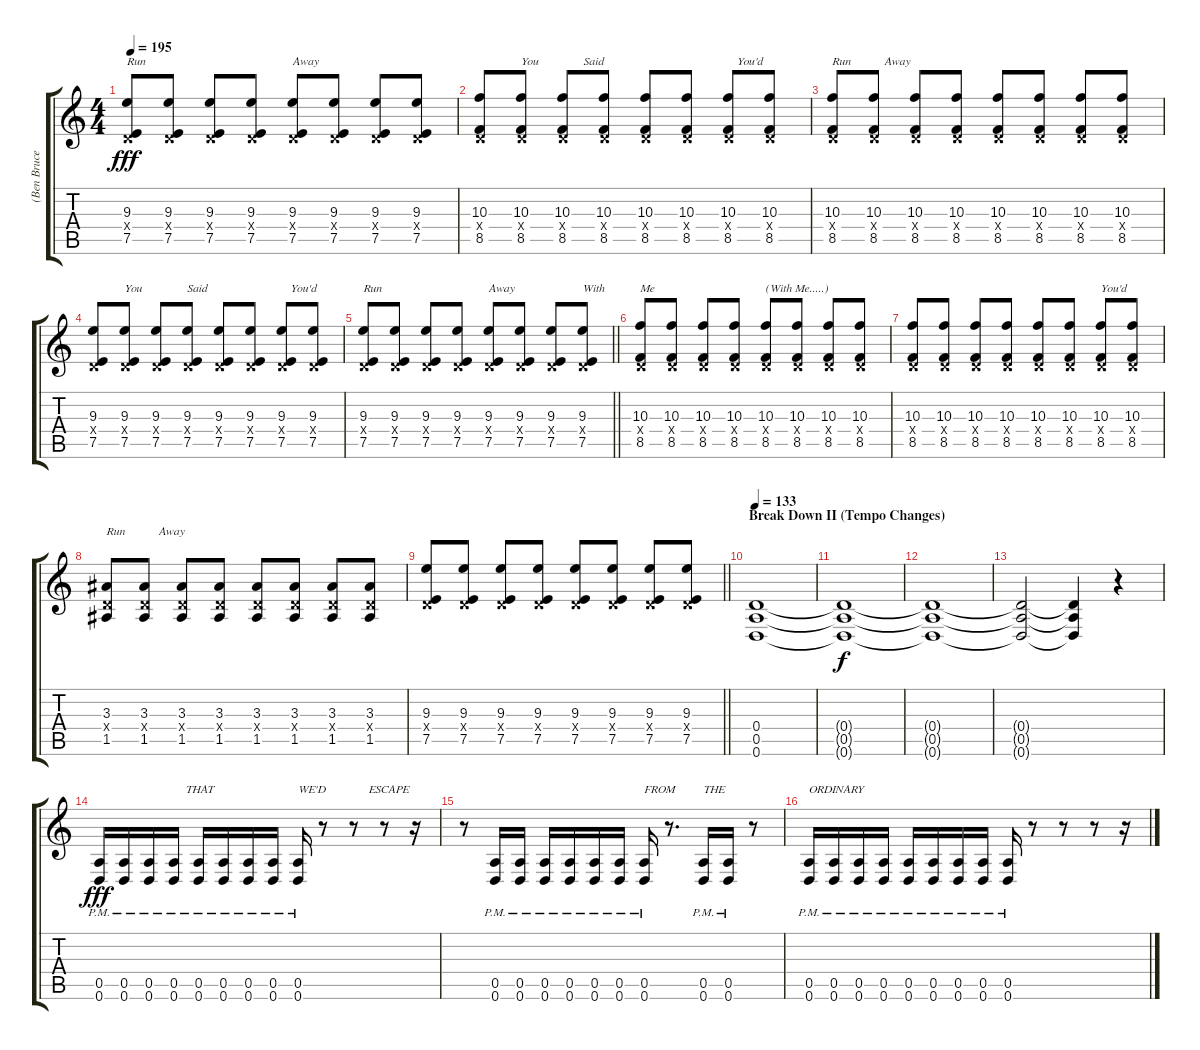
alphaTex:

\track ("(Ben Bruce) Lead Guitar" "(Ben Bruce") {instrument distortionguitar}
\staff {score tabs}
\tuning (E4 B3 G3 D3 A2 D2) {hide}
\ts (4 4)
\tempo 195
\clef g2
\ks c
(9.3 0.4{x} 7.5).8{txt "Run" dy fff} (9.3 0.4{x} 7.5).8 (9.3 0.4{x} 7.5).8 (9.3 0.4{x} 7.5).8 (9.3 0.4{x} 7.5).8{txt "Away"} (9.3 0.4{x} 7.5).8 (9.3 0.4{x} 7.5).8 (9.3 0.4{x} 7.5).8 |
(10.3 0.4{x} 8.5).8 (10.3 0.4{x} 8.5).8{txt "You               Said"} (10.3 0.4{x} 8.5).8 (10.3 0.4{x} 8.5).8 (10.3 0.4{x} 8.5).8 (10.3 0.4{x} 8.5).8 (10.3 0.4{x} 8.5).8{txt "   You'd"} (10.3 0.4{x} 8.5).8 |
(10.3 0.4{x} 8.5).8{txt "Run           Away"} (10.3 0.4{x} 8.5).8 (10.3 0.4{x} 8.5).8 (10.3 0.4{x} 8.5).8 (10.3 0.4{x} 8.5).8 (10.3 0.4{x} 8.5).8 (10.3 0.4{x} 8.5).8 (10.3 0.4{x} 8.5).8 |
(9.3 0.4{x} 7.5).8 (9.3 0.4{x} 7.5).8{txt "You               Said"} (9.3 0.4{x} 7.5).8 (9.3 0.4{x} 7.5).8 (9.3 0.4{x} 7.5).8 (9.3 0.4{x} 7.5).8 (9.3 0.4{x} 7.5).8{txt "   You'd"} (9.3 0.4{x} 7.5).8 |
\barLineRight lightlight
(9.3 0.4{x} 7.5).8{txt "Run"} (9.3 0.4{x} 7.5).8 (9.3 0.4{x} 7.5).8 (9.3 0.4{x} 7.5).8 (9.3 0.4{x} 7.5).8{txt "Away"} (9.3 0.4{x} 7.5).8 (9.3 0.4{x} 7.5).8 (9.3 0.4{x} 7.5).8{txt "With"} |
(10.3 0.4{x} 8.5).8{txt "Me"} (10.3 0.4{x} 8.5).8 (10.3 0.4{x} 8.5).8 (10.3 0.4{x} 8.5).8 (10.3 0.4{x} 8.5).8{txt "(With Me.....)"} (10.3 0.4{x} 8.5).8 (10.3 0.4{x} 8.5).8 (10.3 0.4{x} 8.5).8 |
(10.3 0.4{x} 8.5).8 (10.3 0.4{x} 8.5).8 (10.3 0.4{x} 8.5).8 (10.3 0.4{x} 8.5).8 (10.3 0.4{x} 8.5).8 (10.3 0.4{x} 8.5).8 (10.3 0.4{x} 8.5).8{txt "You'd"} (10.3 0.4{x} 8.5).8 |
(3.3 0.4{x} 1.5).8{txt "Run           Away"} (3.3 0.4{x} 1.5).8 (3.3 0.4{x} 1.5).8 (3.3 0.4{x} 1.5).8 (3.3 0.4{x} 1.5).8 (3.3 0.4{x} 1.5).8 (3.3 0.4{x} 1.5).8 (3.3 0.4{x} 1.5).8 |
\barLineRight lightlight
(9.3 0.4{x} 7.5).8 (9.3 0.4{x} 7.5).8 (9.3 0.4{x} 7.5).8 (9.3 0.4{x} 7.5).8 (9.3 0.4{x} 7.5).8 (9.3 0.4{x} 7.5).8 (9.3 0.4{x} 7.5).8 (9.3 0.4{x} 7.5).8 |
\section ("" "Break Down II (Tempo Changes)")
\tempo 133
(0.4 0.5 0.6).1 |
(0.4{t} 0.5{t} 0.6{t}).1{dy f} |
(0.4{t} 0.5{t} 0.6{t}).1 |
(0.4{t} 0.5{t} 0.6{t}).2 (0.4{t} 0.5{t} 0.6{t}).4 r.4 |
(0.5{pm} 0.6{pm}).16{dy fff} (0.5{pm} 0.6{pm}).16 (0.5{pm} 0.6{pm}).16 (0.5{pm} 0.6{pm}).16{txt "    THAT"} (0.5{pm} 0.6{pm}).16 (0.5{pm} 0.6{pm}).16 (0.5{pm} 0.6{pm}).16 (0.5{pm} 0.6{pm}).16 (0.5{pm} 0.6{pm}).16{txt "WE'D"} r.8 r.8{txt "     ESCAPE"} r.8 r.16 |
r.8 (0.5{pm} 0.6{pm}).16 (0.5{pm} 0.6{pm}).16 (0.5{pm} 0.6{pm}).16 (0.5{pm} 0.6{pm}).16 (0.5{pm} 0.6{pm}).16 (0.5{pm} 0.6{pm}).16 (0.5{pm} 0.6).16{txt "FROM"} r.8{d} (0.5{pm} 0.6{pm}).16{txt "THE"} (0.5{pm} 0.6{pm}).16 r.8 |
(0.5{pm} 0.6{pm}).16{txt "ORDINARY"} (0.5{pm} 0.6{pm}).16 (0.5{pm} 0.6{pm}).16 (0.5{pm} 0.6{pm}).16 (0.5{pm} 0.6{pm}).16 (0.5{pm} 0.6{pm}).16 (0.5{pm} 0.6{pm}).16 (0.5{pm} 0.6{pm}).16 (0.5{pm} 0.6{pm}).16 r.8 r.8 r.8 r.16
